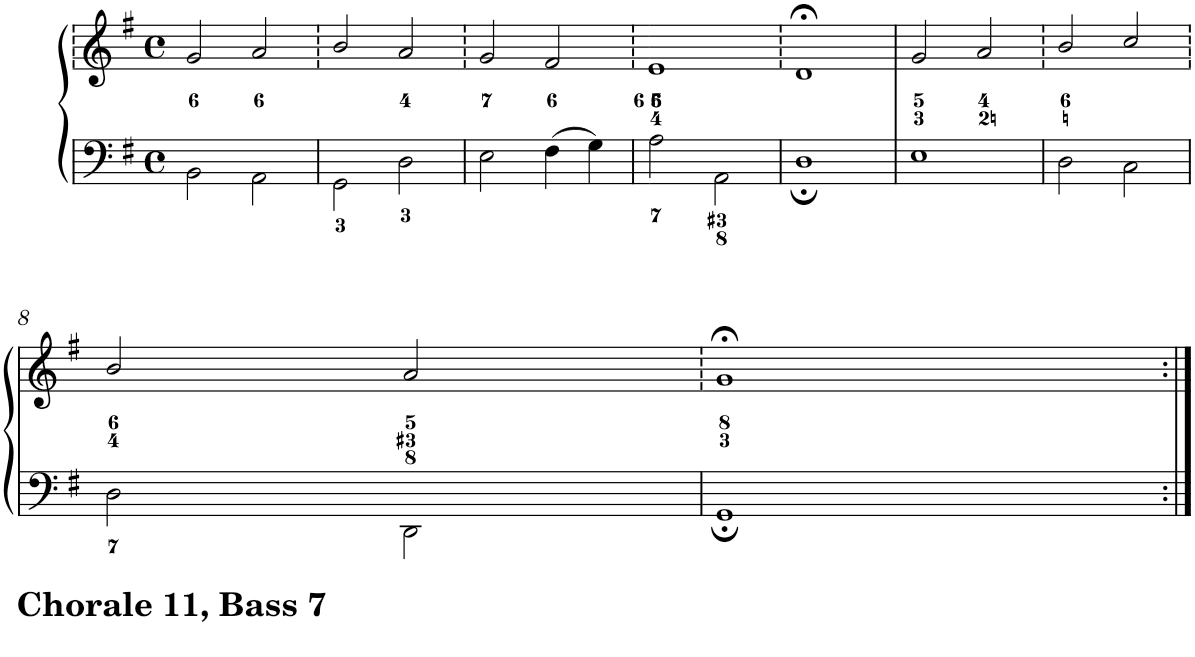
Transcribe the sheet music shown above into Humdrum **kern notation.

**kern	**kern
*part1	*part1
*staff2	*staff1
*I"Piano	*
*I'Pno.	*
*clefF4	*clefG2
*k[f#]	*k[f#]
*G:	*G:
*M4/4	*M4/4
*met(c)	*met(c)
=1	=1
2BB\	2g/
2AA\	2a/
=2	=2
2GG\	2b/
2D\	2a/
=3	=3
2E\	2g/
4F#\	2f#/
4G\	.
=4	=4
2A\	1e
2AA\	.
=5	=5
1D;	1d;<
=6	=6
1E	2g/
.	2a/
=7	=7
2D\	2b/
2C\	2cc/
!!LO:LB:g=z
=8	=8
2D\	2b/
2DD\	2a/
=9	=9
1GG;	1g;<
=:|!	=:|!
*-	*-
